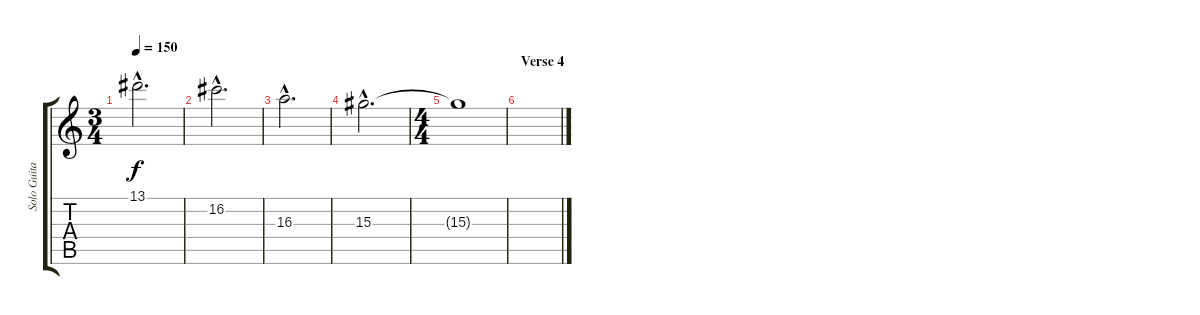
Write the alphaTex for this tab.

\track ("Solo Guitar" "Solo Guita") {instrument distortionguitar}
\staff {score tabs}
\tuning (D4 A3 F3 C3 G2 D2) {hide}
\ts (3 4)
\tempo 150
\clef g2
\ks c
13.1{hac}.2{d dy f} |
16.2{hac}.2{d} |
16.3{hac}.2{d} |
15.3{hac}.2{d} |
\ts (4 4)
15.3{t}.1 |
\section ("" "Verse 4")
